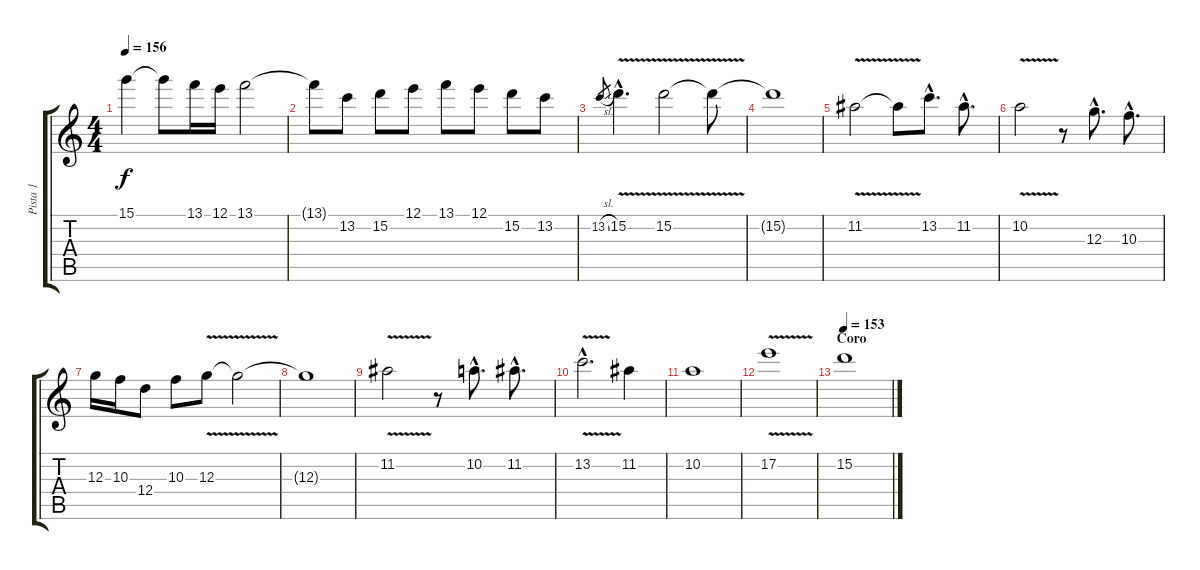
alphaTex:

\track ("Pista 1" "Pista 1") {instrument overdrivenguitar}
\staff {score tabs}
\tuning (E4 B3 G3 D3 A2 E2) {hide}
\ts (4 4)
\tempo 156
\clef g2
\ks c
15.1.4{dy f} 15.1{t}.8 13.1.16 12.1.16 13.1.2 |
13.1{t}.8 13.2.8 15.2.8 12.1.8 13.1.8 12.1.8 15.2.8 13.2.8 |
13.2{sl}.8{gr} 15.2{v hac}.4{d} 15.2{v}.2 15.2{t}.8 |
15.2{t}.1 |
11.2{v}.2 11.2{t}.8 13.2{hac}.8{d} 11.2{hac}.8{d} |
10.2{v}.2 r.8 12.3{hac}.8{d} 10.3{hac}.8{d} |
12.3.16 10.3.16 12.4.8 10.3.8 12.3{v}.8 12.3{t}.2 |
12.3{t}.1 |
11.2{v}.2 r.8 10.2{hac}.8{d} 11.2{hac}.8{d} |
13.2{v hac}.2{d} 11.2.4 |
10.2.1 |
17.2{v}.1 |
\section ("" "Coro")
\tempo 153
15.2.1
